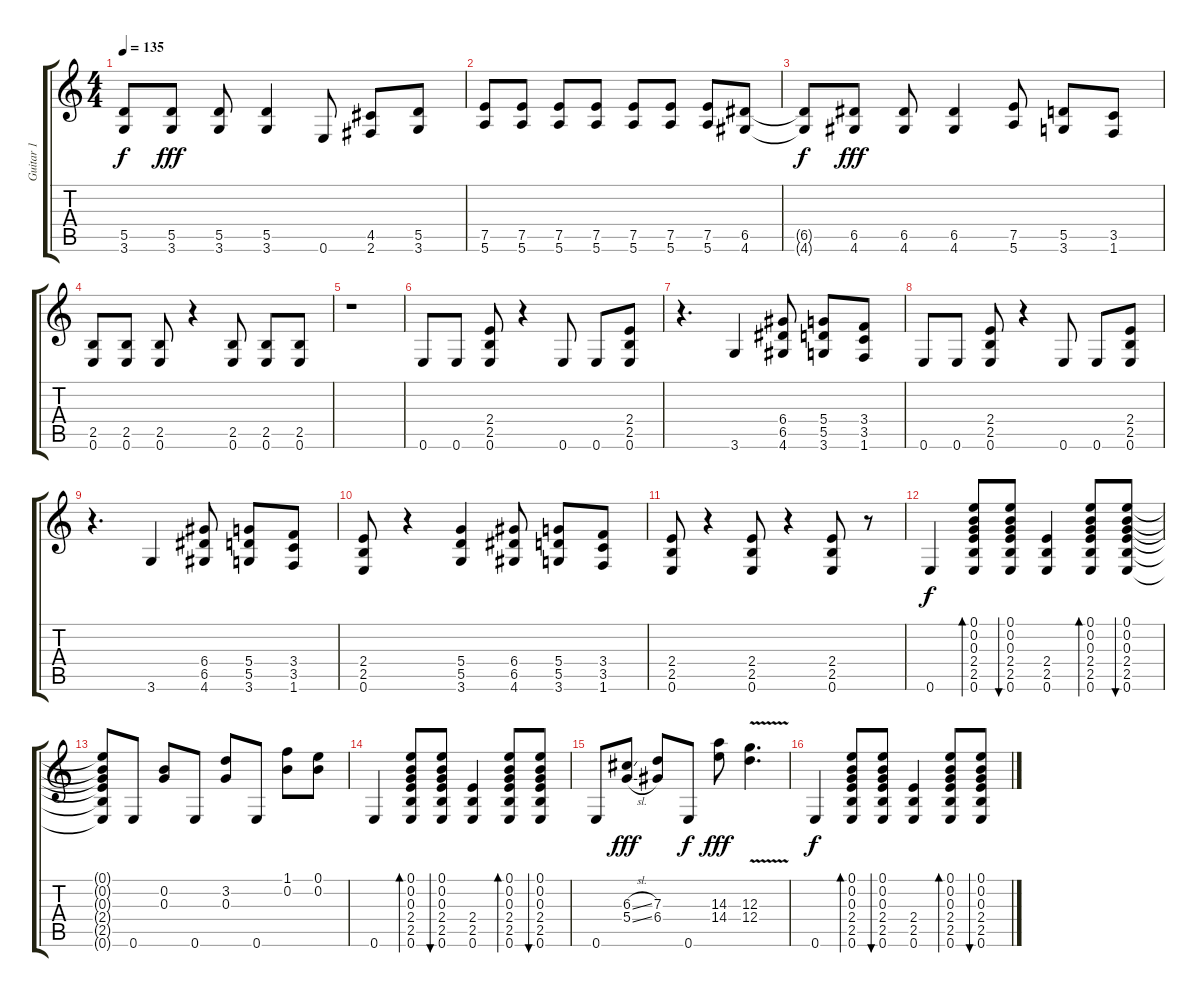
\track ("Guitar 1            " "Guitar 1  ") {instrument acousticguitarsteel}
\staff {score tabs}
\tuning (E4 B3 G3 D3 A2 E2) {hide}
\ts (4 4)
\tempo 135
\clef g2
\ks c
(5.5{t} 3.6{t}).8{dy f} (5.5 3.6).8{dy fff} (5.5 3.6).8 (5.5 3.6).4 0.6.8 (4.5 2.6).8 (5.5 3.6).8 |
(7.5 5.6).8 (7.5 5.6).8 (7.5 5.6).8 (7.5 5.6).8 (7.5 5.6).8 (7.5 5.6).8 (7.5 5.6).8 (6.5 4.6).8 |
(6.5{t} 4.6{t}).8{dy f} (6.5 4.6).8{dy fff} (6.5 4.6).8 (6.5 4.6).4 (7.5 5.6).8 (5.5 3.6).8 (3.5 1.6).8 |
(2.5 0.6).8{volume 12} (2.5 0.6).8 (2.5 0.6).8 r.4 (2.5 0.6).8 (2.5 0.6).8 (2.5 0.6).8 |
r.1 |
0.6.8{volume 14} 0.6.8 (2.4 2.5 0.6).8 r.4 0.6.8 0.6.8 (2.4 2.5 0.6).8 |
r.4{d} 3.6.4 (6.4 6.5 4.6).8 (5.4 5.5 3.6).8 (3.4 3.5 1.6).8 |
0.6.8 0.6.8 (2.4 2.5 0.6).8 r.4 0.6.8 0.6.8 (2.4 2.5 0.6).8 |
r.4{d} 3.6.4 (6.4 6.5 4.6).8 (5.4 5.5 3.6).8 (3.4 3.5 1.6).8 |
(2.4 2.5 0.6).8 r.4 (5.4 5.5 3.6).4 (6.4 6.5 4.6).8 (5.4 5.5 3.6).8 (3.4 3.5 1.6).8 |
(2.4 2.5 0.6).8 r.4 (2.4 2.5 0.6).8 r.4 (2.4 2.5 0.6).8 r.8 |
0.6.4{dy f} (0.1 0.2 0.3 2.4 2.5 0.6).8{bd 120} (0.1 0.2 0.3 2.4 2.5 0.6).8{bu 240} (2.4 2.5 0.6).4 (0.1 0.2 0.3 2.4 2.5 0.6).8{bd 240} (0.1 0.2 0.3 2.4 2.5 0.6).8{bu 240} |
(0.1{t} 0.2{t} 0.3{t} 2.4{t} 2.5{t} 0.6{t}).8 0.6.8 (0.2 0.3).8 0.6.8 (3.2 0.3).8 0.6.8 (1.1 0.2).8 (0.1 0.2).8 |
0.6.4 (0.1 0.2 0.3 2.4 2.5 0.6).8{bd 120} (0.1 0.2 0.3 2.4 2.5 0.6).8{bu 240} (2.4 2.5 0.6).4 (0.1 0.2 0.3 2.4 2.5 0.6).8{bd 240} (0.1 0.2 0.3 2.4 2.5 0.6).8{bu 240} |
0.6.8 (6.3{sl} 5.4{sl}).8{dy fff} (7.3 6.4).8 0.6.8{dy f} (14.3 14.4).8{dy fff} (12.3{v} 12.4{v}).4{d} |
0.6.4{dy f} (0.1 0.2 0.3 2.4 2.5 0.6).8{bd 120} (0.1 0.2 0.3 2.4 2.5 0.6).8{bu 240} (2.4 2.5 0.6).4 (0.1 0.2 0.3 2.4 2.5 0.6).8{bd 240} (0.1 0.2 0.3 2.4 2.5 0.6).8{bu 240}
